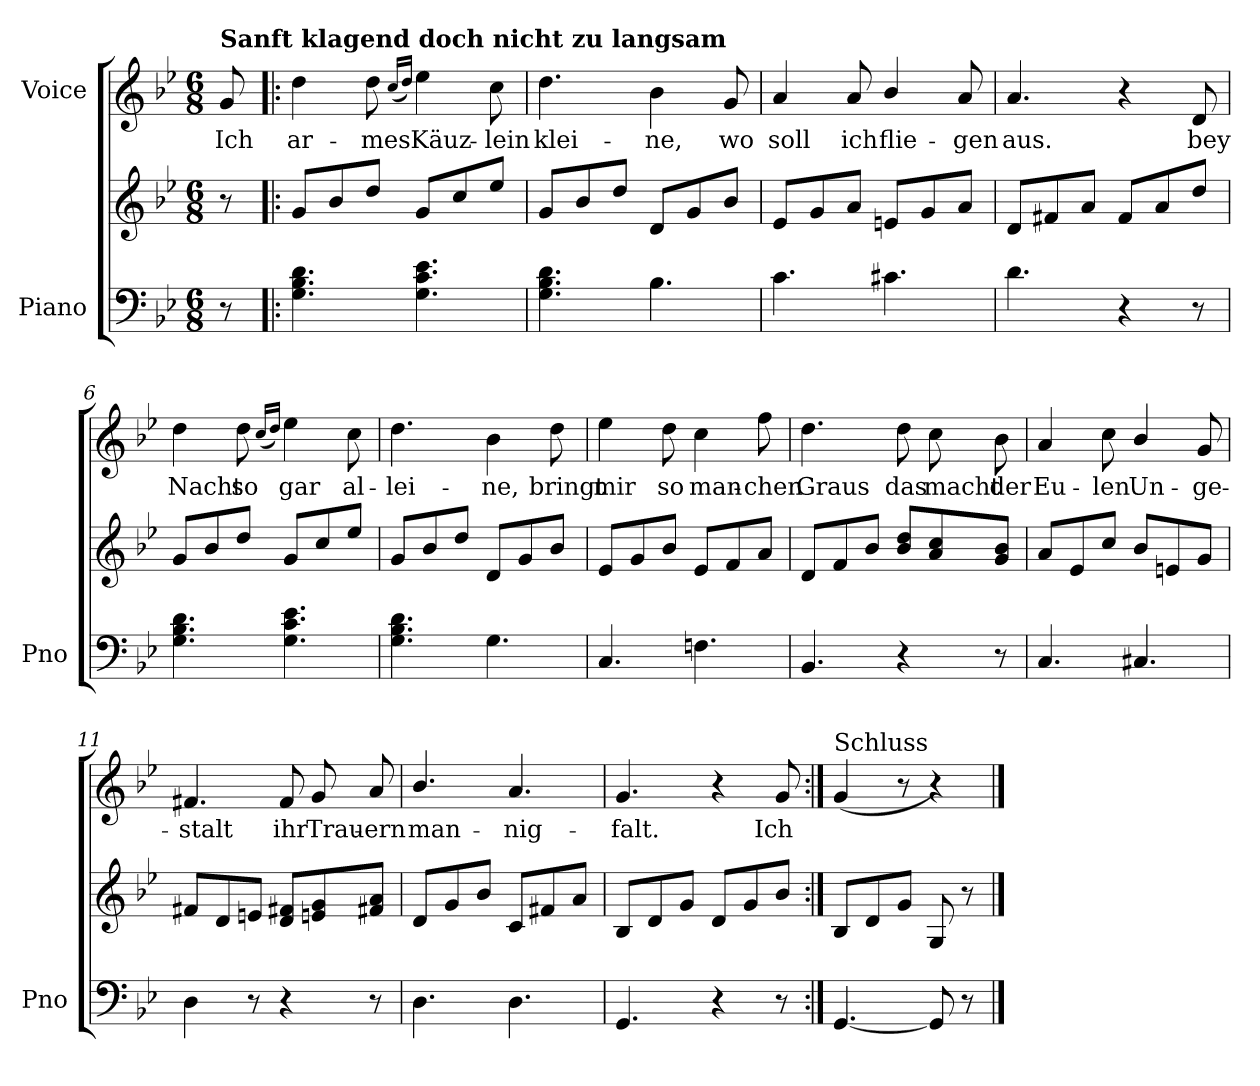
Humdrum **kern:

**kern	**kern	**kern	**text
*part2	*part2	*part1	*part1
*staff3	*staff2	*staff1	*staff1
*I"Piano	*	*I"Voice	*
*I'Pno	*	*	*
*clefF4	*clefG2	*clefG2	*
*k[b-e-]	*k[b-e-]	*k[b-e-]	*
*M6/8	*M6/8	*M6/8	*
=1	=1	=1	=1
!	!	!LO:TX:a:B:t=Sanft klagend doch nicht zu langsam	!
!	!	!	!LO:LY:b
8r	8r	8g/	Ich
=2!|:	=2!|:	=2!|:	=2!|:
!	!	!	!LO:LY:b
4.G\ 4.B-\ 4.d\	8g/L	4dd\	ar-
.	8b-/	.	.
!	!	!	!LO:LY:b
.	8dd/J	8dd\	-mes
.	.	(16qcc/LL	.
.	.	16qdd/JJ)	.
!	!	!	!LO:LY:b
4.G\ 4.c\ 4.e-\	8g/L	4ee-\	Käuz-
.	8cc/	.	.
!	!	!	!LO:LY:b
.	8ee-/J	8cc\	-lein
=3	=3	=3	=3
!	!	!	!LO:LY:b
4.G\ 4.B-\ 4.d\	8g/L	4.dd\	klei-
.	8b-/	.	.
.	8dd/J	.	.
!	!	!	!LO:LY:b
4.B-\	8d/L	4b-\	-ne,
.	8g/	.	.
!	!	!	!LO:LY:b
.	8b-/J	8g/	wo
=4	=4	=4	=4
!	!	!	!LO:LY:b
4.c\	8e-/L	4a/	soll
.	8g/	.	.
!	!	!	!LO:LY:b
.	8a/J	8a/	ich
!	!	!	!LO:LY:b
4.c#X\	8en/L	4b-/	flie-
.	8g/	.	.
!	!	!	!LO:LY:b
.	8a/J	8a/	-gen
!!LO:LB:g=z
=5	=5	=5	=5
!	!	!	!LO:LY:b
4.d\	8d/L	4.a/	aus.
.	8f#X/	.	.
.	8a/J	.	.
4r	8f#/L	4r	.
.	8a/	.	.
!	!	!	!LO:LY:b
8r	8dd/J	8d/	bey
!!LO:LB:g=z
=6	=6	=6	=6
!	!	!	!LO:LY:b
4.G\ 4.B-\ 4.d\	8g/L	4dd\	Nacht
.	8b-/	.	.
!	!	!	!LO:LY:b
.	8dd/J	8dd\	so
.	.	(16qcc/LL	.
.	.	16qdd/JJ)	.
!	!	!	!LO:LY:b
4.G\ 4.c\ 4.e-\	8g/L	4ee-\	gar
.	8cc/	.	.
!	!	!	!LO:LY:b
.	8ee-/J	8cc\	al-
=7	=7	=7	=7
!	!	!	!LO:LY:b
4.G\ 4.B-\ 4.d\	8g/L	4.dd\	-lei-
.	8b-/	.	.
.	8dd/J	.	.
!	!	!	!LO:LY:b
4.G\	8d/L	4b-\	-ne,
.	8g/	.	.
!	!	!	!LO:LY:b
.	8b-/J	8dd\	bringt
=8	=8	=8	=8
!	!	!	!LO:LY:b
4.C/	8e-/L	4ee-\	mir
.	8g/	.	.
!	!	!	!LO:LY:b
.	8b-/J	8dd\	so
!	!	!	!LO:LY:b
4.Fn\	8e-/L	4cc\	man-
.	8f/	.	.
!	!	!	!LO:LY:b
.	8a/J	8ff\	-chen
=9	=9	=9	=9
!	!	!	!LO:LY:b
4.BB-/	8d/L	4.dd\	Graus
.	8f/	.	.
.	8b-/J	.	.
!	!	!	!LO:LY:b
4r	8b-/ 8dd/L	8dd\	das
!	!	!	!LO:LY:b
.	8a/ 8cc/	8cc\	macht
!	!	!	!LO:LY:b
8r	8g/ 8b-/J	8b-\	der
!!LO:PB:g=z
=10	=10	=10	=10
!	!	!	!LO:LY:b
4.C/	8a/L	4a/	Eu-
.	8e-/	.	.
!	!	!	!LO:LY:b
.	8cc/J	8cc\	-len
!	!	!	!LO:LY:b
4.C#X/	8b-/L	4b-/	Un-
.	8en/	.	.
!	!	!	!LO:LY:b
.	8g/J	8g/	-ge-
!!LO:LB:g=z
=11	=11	=11	=11
!	!	!	!LO:LY:b
4D\	8f#X/L	4.f#X/	-stalt
.	8d/	.	.
8r	8en/J	.	.
!	!	!	!LO:LY:b
4r	8d/ 8f#X/L	8f#/	ihr
!	!	!	!LO:LY:b
.	8en/ 8g/	8g/	Trau-
!	!	!	!LO:LY:b
8r	8f#X/ 8a/J	8a/	-ern
=12	=12	=12	=12
!	!	!	!LO:LY:b
4.D\	8d/L	4.b-/	man-
.	8g/	.	.
.	8b-/J	.	.
!	!	!	!LO:LY:b
4.D\	8c/L	4.a/	-nig-
.	8f#X/	.	.
.	8a/J	.	.
=13	=13	=13	=13
!	!	!	!LO:LY:b
4.GG/	8B-/L	4.g/	-falt.
.	8d/	.	.
.	8g/J	.	.
4r	8d/L	4r	.
.	8g/	.	.
!	!	!	!LO:LY:b
8r	8b-/J	8g/	Ich
=14:|!	=14:|!	=14:|!	=14:|!
!	!	!LO:TX:a:t=Schluss	!
[4.GG/	8B-/L	(4g/	.
.	8d/	.	.
.	8g/J	8r	.
8GG/]	8G/	4r)	.
8r	8r	.	.
==	==	==	==
*-	*-	*-	*-
